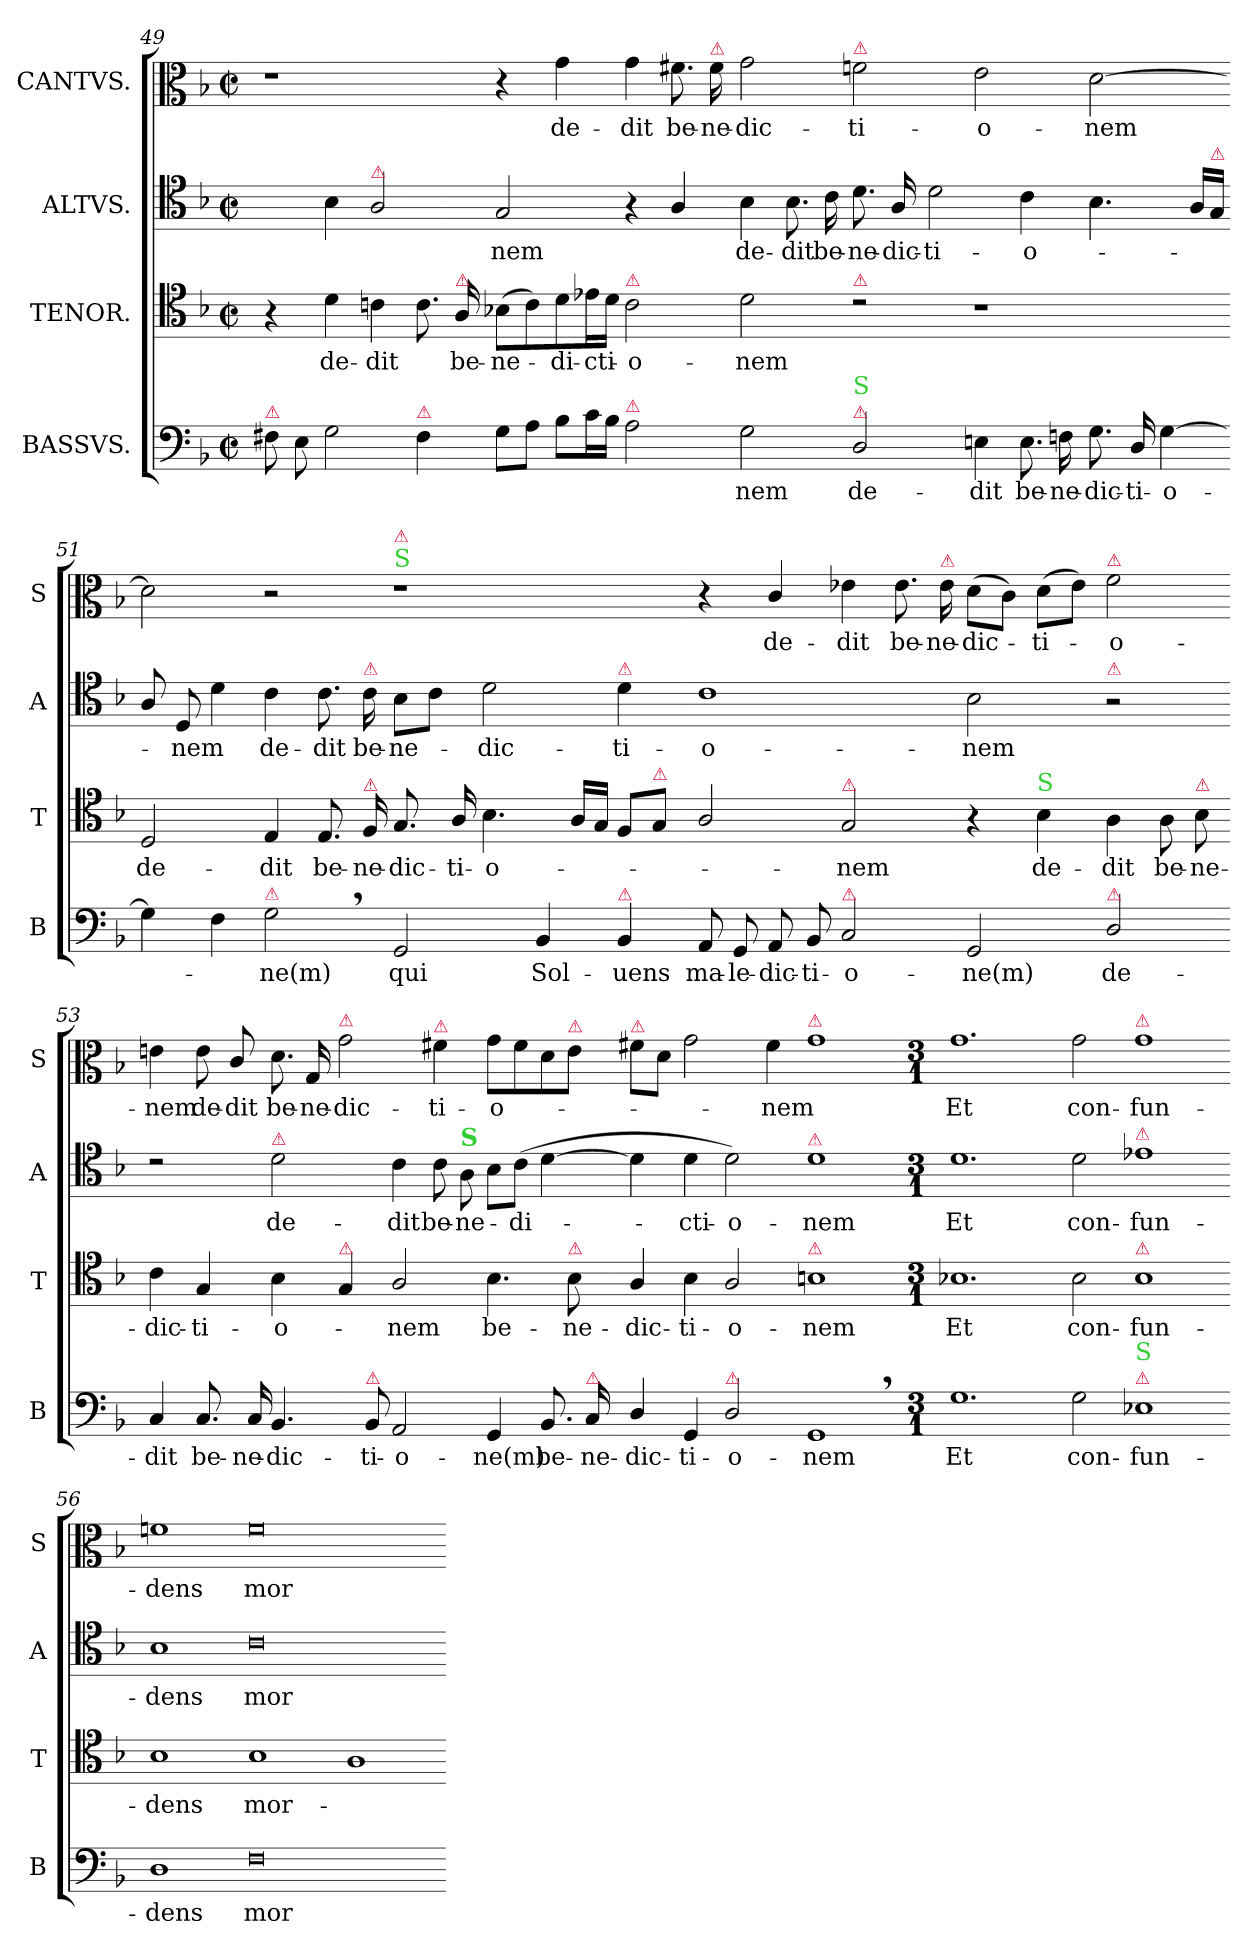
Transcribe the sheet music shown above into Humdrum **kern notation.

**kern	**text	**kern	**text	**kern	**text	**kern	**text
*part4	*part4	*part3	*part3	*part2	*part2	*part1	*part1
*staff4	*staff4	*staff3	*staff3	*staff2	*staff2	*staff1	*staff1
*I"BASSVS.	*	*I"TENOR.	*	*I"ALTVS.	*	*I"CANTVS.	*
*I'B	*	*I'T	*	*I'A	*	*I'S	*
*clefF4	*	*clefC4	*	*clefC4	*	*clefC3	*
*k[b-]	*	*k[b-]	*	*k[b-]	*	*k[b-]	*
*M2/1	*	*M2/1	*	*M2/1	*	*M2/1	*
*met(c|)	*	*met(c|)	*	*met(c|)	*	*met(c|)	*
=49	=49	=49	=49	=49	=49	=49	=49
!LO:TX:a:color=crimson:t=⚠	!	!	!	!	!	!	!
8F#X\	.	4r	.	4ryy	.	1r	.
8E\	.	.	.	.	.	.	.
2G\	.	4d\	de-	4B-\	.	.	.
!	!	!	!	!LO:TX:a:color=crimson:t=⚠	!	!	!
.	.	4cn\	-dit	2A/	.	.	.
!LO:TX:a:color=crimson:t=⚠	!	!	!	!	!	!	!
4F#\	.	8.c\	.	.	.	.	.
!	!	!LO:TX:a:color=crimson:t=⚠	!	!	!	!	!
.	.	16A/	be-	.	.	.	.
8G\L	.	(>8B-X\L	-ne-	2G/	-nem	4r	.
8A\J	.	8c\)	.	.	.	.	.
8B-\L	.	8d\	-di-	.	.	4g\	de-
16c\L	.	16e-X\L	.	.	.	.	.
16B-\JJ	.	16d\JJ	-cti-	.	.	.	.
!	!	!LO:TX:a:color=crimson:t=⚠	!	!	!	!	!
!LO:TX:a:color=crimson:t=⚠	!	!	!	!	!	!	!
2A\	.	2c\	-o-	4r	.	4g\	-dit
.	.	.	.	4A/	.	8.f#X\	be-
!	!	!	!	!	!	!LO:TX:a:color=crimson:t=⚠	!
.	.	.	.	.	.	16f#\	-ne-
=50-	=50-	=50-	=50-	=50-	=50-	=50-	=50-
2G\	-nem	2d\	-nem	4B-\	de-	2g\	-dic-
.	.	.	.	8.B-\	-dit	.	.
.	.	.	.	16c\	be-	.	.
!	!	!	!	!	!	!LO:TX:a:color=crimson:t=⚠	!
!	!	!LO:TX:a:color=crimson:t=⚠	!	!	!	!	!
!LO:TX:a:color=crimson:t=⚠	!	!	!	!	!	!	!
!LO:TX:a:color=limegreen:t=S	!	!	!	!	!	!	!
2D/	de-	2rc	.	8.d\	-ne-	2fn\	-ti-
.	.	.	.	16A/	-dic-	.	.
.	.	.	.	2d\	-ti-	.	.
4En\	-dit	1r	.	.	.	2e\	-o-
8.E\	be-	.	.	4c\	-o-	.	.
16Fn\	-ne-	.	.	.	.	.	.
8.G\	-dic-	.	.	4.B-\	.	[2d\	-nem
16D/	-ti-	.	.	.	.	.	.
[4G\	-o-	.	.	.	.	.	.
.	.	.	.	16A/LL	.	.	.
!	!	!	!	!LO:TX:a:color=crimson:t=⚠	!	!	!
.	.	.	.	16G/JJ	.	.	.
=51-	=51-	=51-	=51-	=51-	=51-	=51-	=51-
4G\]	.	2D/	de-	8A/	.	2d\]	.
.	.	.	.	8D/	-nem	.	.
4F\	.	.	.	4d\	.	.	.
!LO:TX:a:color=crimson:t=⚠	!	!	!	!	!	!	!
2G,\	-ne(m)	4E/	-dit	4c\	de-	2r	.
.	.	8.E/	be-	8.c\	-dit	.	.
!	!	!	!	!LO:TX:a:color=crimson:t=⚠	!	!	!
!	!	!LO:TX:a:color=crimson:t=⚠	!	!	!	!	!
.	.	16F/	-ne-	16c\	be-	.	.
!	!	!	!	!	!	!LO:TX:a:color=limegreen:t=S	!
!	!	!	!	!	!	!LO:TX:a:color=crimson:t=⚠	!
2GG/	qui	8.G/	-dic-	8B-\L	-ne-	1r	.
.	.	.	.	8c\J	.	.	.
.	.	16A/	-ti-	.	.	.	.
.	.	4.B-\	-o-	2d\	-dic-	.	.
4BB-/	Sol-	.	.	.	.	.	.
.	.	16A/LL	.	.	.	.	.
.	.	16G/JJ	.	.	.	.	.
!	!	!	!	!LO:TX:a:color=crimson:t=⚠	!	!	!
!LO:TX:a:color=crimson:t=⚠	!	!	!	!	!	!	!
4BB-/	-uens	8F/L	.	4d\	-ti-	.	.
!	!	!LO:TX:a:color=crimson:t=⚠	!	!	!	!	!
.	.	8G/J	.	.	.	.	.
=52-	=52-	=52-	=52-	=52-	=52-	=52-	=52-
8AA/	ma-	2A/	.	1c	-o-	4r	.
8GG/	-le-	.	.	.	.	.	.
!	!	!	!	!	!	!	!LO:LY:i
8AA/	-dic-	.	.	.	.	4c/	de-
8BB-/	-ti-	.	.	.	.	.	.
!	!	!LO:TX:a:color=crimson:t=⚠	!	!	!	!	!
!LO:TX:a:color=crimson:t=⚠	!	!	!	!	!	!	!
!	!	!	!	!	!	!	!LO:LY:i
2C/	-o-	2G/	-nem	.	.	4e-X\	-dit
!	!	!	!	!	!	!	!LO:LY:i
.	.	.	.	.	.	8.e-\	be-
!	!	!	!	!	!	!LO:TX:a:color=crimson:t=⚠	!
!	!	!	!	!	!	!	!LO:LY:i
.	.	.	.	.	.	16e-\	-ne-
!	!	!	!	!	!	!	!LO:LY:i
2GG/	-ne(m)	4r	.	2B-\	-nem	(>8d\L	-dic-
.	.	.	.	.	.	8c\J)	.
!	!	!LO:TX:a:color=limegreen:t=S	!	!	!	!	!
!	!	!	!LO:LY:i	!	!	!	!LO:LY:i
.	.	4B-\	de-	.	.	(>8d\L	-ti-
.	.	.	.	.	.	8e-\J)	.
!	!	!	!	!	!	!LO:TX:a:color=crimson:t=⚠	!
!	!	!	!	!LO:TX:a:color=crimson:t=⚠	!	!	!
!LO:TX:a:color=crimson:t=⚠	!	!	!	!	!	!	!
!	!	!	!LO:LY:i	!	!	!	!LO:LY:i
2D/	de-	4A\	-dit	2r	.	2f\	-o-
!	!	!	!LO:LY:i	!	!	!	!
.	.	8A\	be-	.	.	.	.
!	!	!LO:TX:a:color=crimson:t=⚠	!	!	!	!	!
!	!	!	!LO:LY:i	!	!	!	!
.	.	8B-\	-ne-	.	.	.	.
=53-	=53-	=53-	=53-	=53-	=53-	=53-	=53-
!	!	!	!LO:LY:i	!	!	!	!LO:LY:i
4C/	-dit	4c\	-dic-	2rc	.	4en\	-nem
!	!	!	!LO:LY:i	!	!	!	!
8.C/	be-	4G/	-ti-	.	.	8e\	de-
.	.	.	.	.	.	8c/	-dit
16C/	-ne-	.	.	.	.	.	.
!	!	!	!	!LO:TX:a:color=crimson:t=⚠	!	!	!
!	!	!	!LO:LY:i	!	!	!	!
4.BB-/	-dic-	4B-\	-o-	2d\	de-	8.d\	be-
.	.	.	.	.	.	16G/	-ne-
!	!	!	!	!	!	!LO:TX:a:color=crimson:t=⚠	!
!	!	!LO:TX:a:color=crimson:t=⚠	!	!	!	!	!
.	.	4G/	.	.	.	2g\	-dic-
!LO:TX:a:color=crimson:t=⚠	!	!	!	!	!	!	!
8BB-/	-ti-	.	.	.	.	.	.
!	!	!	!LO:LY:i	!	!	!	!
2AA/	-o-	2A/	-nem	4c\	-dit	.	.
!	!	!	!	!	!	!LO:TX:a:color=crimson:t=⚠	!
.	.	.	.	8c\	be-	4f#X\	-ti-
!	!	!	!	!LO:TX:a:B:color=limegreen:t=S	!	!	!
.	.	.	.	8A\	-ne-	.	.
4GG/	-ne(m)	4.B-\	be-	8B-\L	.	8g\L	-o-
.	.	.	.	(>8c\J	-di-	8f#\	.
8.BB-/	be-	.	.	[4d\	.	8d\	.
!	!	!	!	!	!	!LO:TX:a:color=crimson:t=⚠	!
!	!	!LO:TX:a:color=crimson:t=⚠	!	!	!	!	!
.	.	8B-\	-ne-	.	.	8e\J	.
!LO:TX:a:color=crimson:t=⚠	!	!	!	!	!	!	!
16C/	-ne-	.	.	.	.	.	.
=54-	=54-	=54-	=54-	=54-	=54-	=54-	=54-
!	!	!	!	!	!	!LO:TX:a:color=crimson:t=⚠	!
4D/	-dic-	4A/	-dic-	4d\]	.	8f#X\L	.
.	.	.	.	.	.	8d\J	.
4GG/	-ti-	4B-\	-ti-	4d\	-cti-	2g\	.
!LO:TX:a:color=crimson:t=⚠	!	!	!	!	!	!	!
2D/	-o-	2A/	-o-	2d\)	-o-	.	.
.	.	.	.	.	.	4f#\	-nem
!	!	!	!	!	!	!LO:TX:a:color=crimson:t=⚠	!
!	!	!	!	!LO:TX:a:color=crimson:t=⚠	!	!	!
!	!	!LO:TX:a:color=crimson:t=⚠	!	!	!	!	!
1GG,	-nem	1Bn	-nem	1d	-nem	1g	.
=55-	=55-	=55-	=55-	=55-	=55-	=55-	=55-
*M3/1	*	*M3/1	*	*M3/1	*	*M3/1	*
1.G	Et	1.B-X	Et	1.d	Et	1.g	Et
2G\	con-	2B-\	con-	2d\	con-	2g\	con-
!	!	!	!	!	!	!LO:TX:a:color=crimson:t=⚠	!
!	!	!	!	!LO:TX:a:color=crimson:t=⚠	!	!	!
!	!	!LO:TX:a:color=crimson:t=⚠	!	!	!	!	!
!LO:TX:a:color=crimson:t=⚠	!	!	!	!	!	!	!
!LO:TX:a:color=limegreen:t=S	!	!	!	!	!	!	!
1E-X	-fun-	1B-	-fun-	1e-X	-fun-	1g	-fun-
=56-	=56-	=56-	=56-	=56-	=56-	=56-	=56-
1D	-dens	1B-	-dens	1B-	-dens	1fn	-dens
0F	mor-	1B-	mor-	0c	mor-	0f	mor-
.	.	1A	.	.	.	.	.
=-	=-	=-	=-	=-	=-	=-	=-
*-	*-	*-	*-	*-	*-	*-	*-
